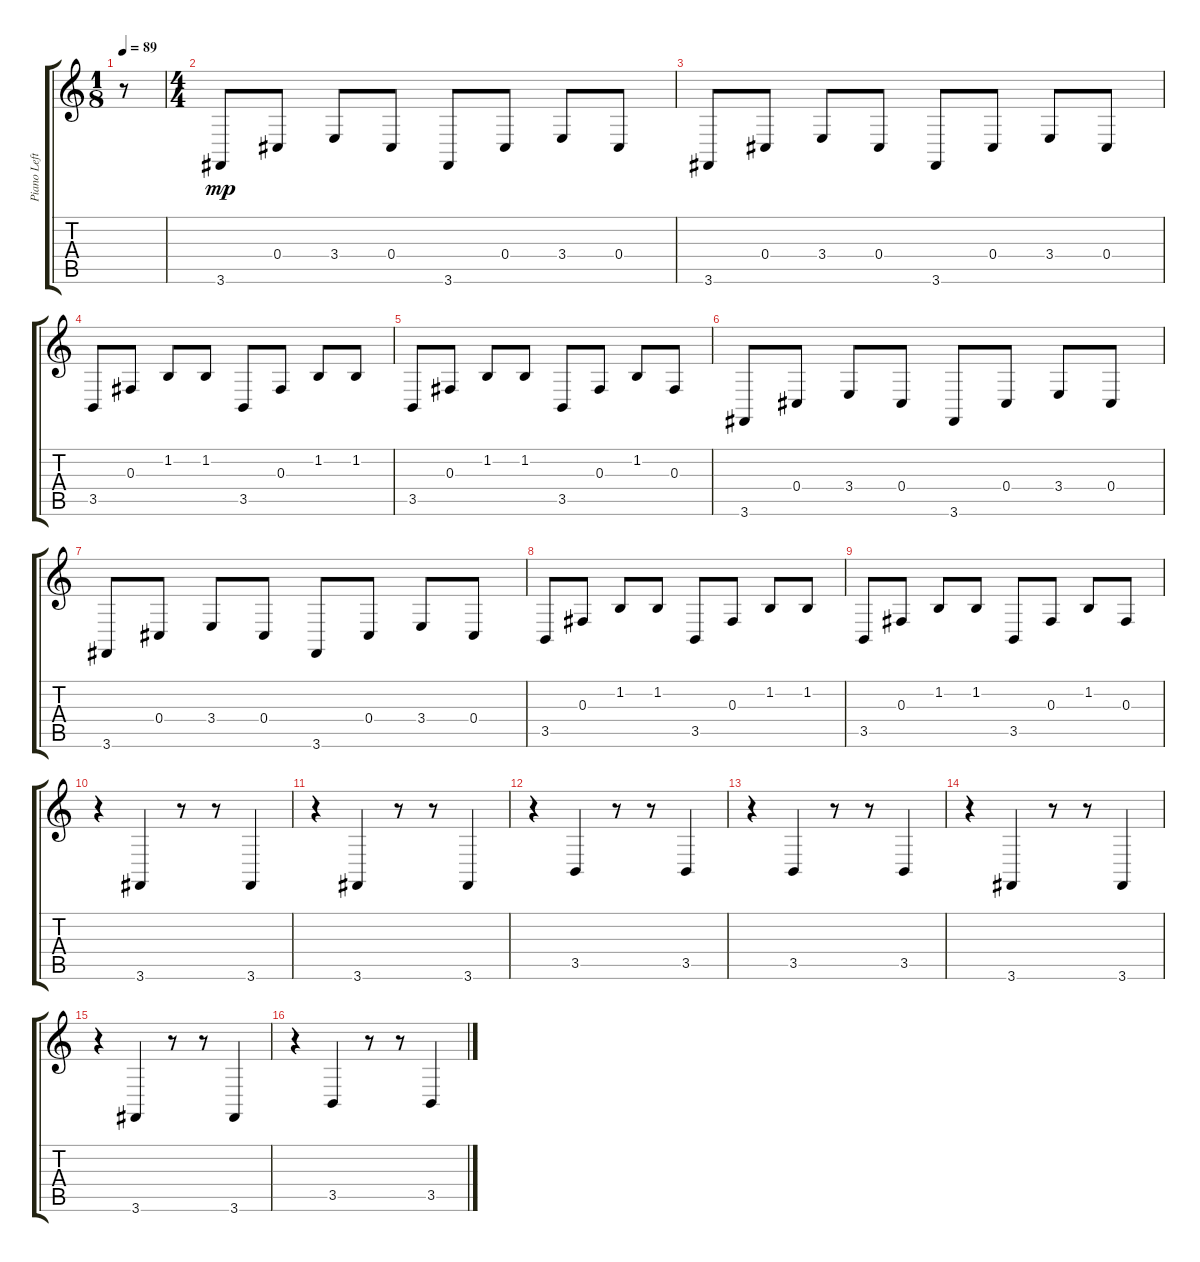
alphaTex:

\track ("Piano Leftt Hand (Dizzy)" "Piano Left") {instrument brightacousticpiano}
\staff {score tabs}
\tuning (Eb4 Bb3 Gb3 Db3 Ab2 Eb2) {hide}
\ts (1 8)
\tempo 89
\clef g2
\ks c
r.8{dy mp instrument brightacousticpiano} |
\ts (4 4)
3.6.8 0.4.8 3.4.8 0.4.8 3.6.8 0.4.8 3.4.8 0.4.8 |
3.6.8 0.4.8 3.4.8 0.4.8 3.6.8 0.4.8 3.4.8 0.4.8 |
3.5.8 0.3.8 1.2.8 1.2.8 3.5.8 0.3.8 1.2.8 1.2.8 |
3.5.8 0.3.8 1.2.8 1.2.8 3.5.8 0.3.8 1.2.8 0.3.8 |
3.6.8 0.4.8 3.4.8 0.4.8 3.6.8 0.4.8 3.4.8 0.4.8 |
3.6.8 0.4.8 3.4.8 0.4.8 3.6.8 0.4.8 3.4.8 0.4.8 |
3.5.8 0.3.8 1.2.8 1.2.8 3.5.8 0.3.8 1.2.8 1.2.8 |
3.5.8 0.3.8 1.2.8 1.2.8 3.5.8 0.3.8 1.2.8 0.3.8 |
r.4 3.6.4 r.8 r.8 3.6.4 |
r.4 3.6.4 r.8 r.8 3.6.4 |
r.4 3.5.4 r.8 r.8 3.5.4 |
r.4 3.5.4 r.8 r.8 3.5.4 |
r.4 3.6.4 r.8 r.8 3.6.4 |
r.4 3.6.4 r.8 r.8 3.6.4 |
r.4 3.5.4 r.8 r.8 3.5.4
